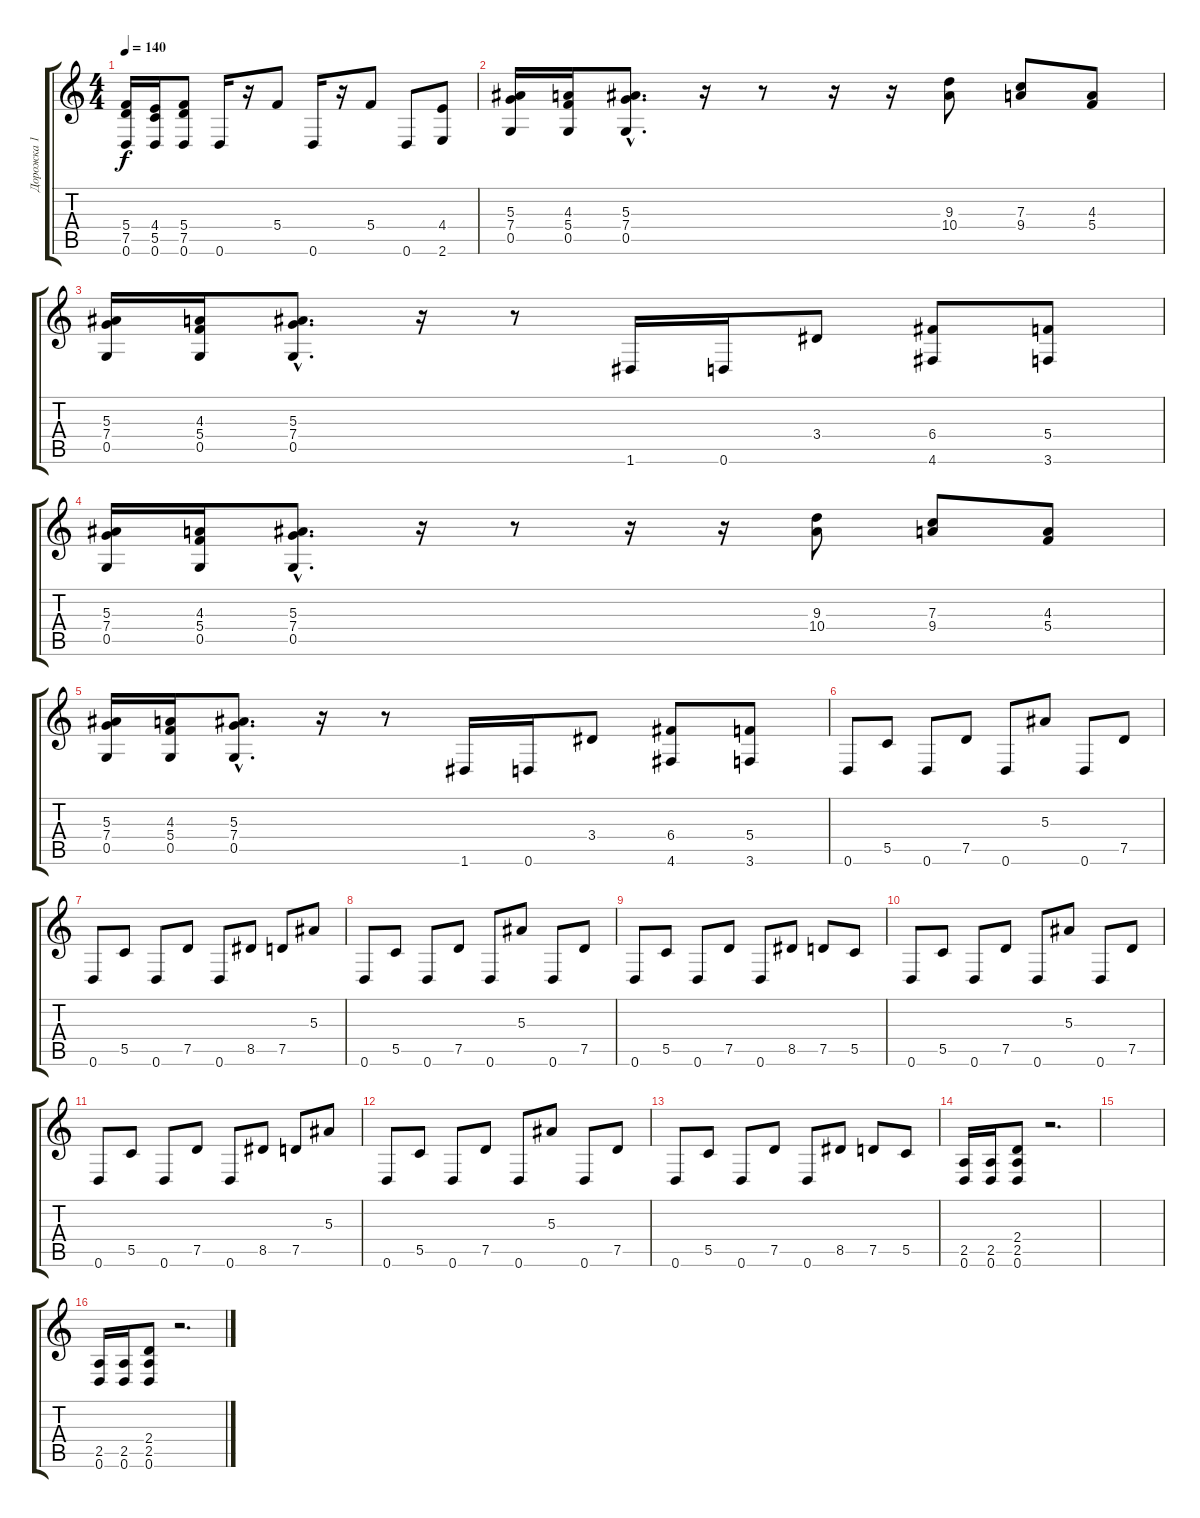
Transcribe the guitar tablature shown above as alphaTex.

\track ("Дорожка 1" "Дорожка 1") {instrument distortionguitar}
\staff {score tabs}
\tuning (D4 A3 F3 C3 G2 D2) {hide}
\ts (4 4)
\tempo 140
\clef g2
\ks c
(5.4 7.5 0.6).16{dy f} (4.4 5.5 0.6).16 (5.4 7.5 0.6).8 0.6.16 r.16 5.4.8 0.6.16 r.16 5.4.8 0.6.8 (4.4 2.6).8 |
(5.3 7.4 0.5).16 (4.3 5.4 0.5).16 (5.3{hac} 7.4{hac} 0.5{hac}).8{d} r.16 r.8 r.16 r.16 (9.3 10.4).8 (7.3 9.4).8 (4.3 5.4).8 |
(5.3 7.4 0.5).16 (4.3 5.4 0.5).16 (5.3{hac} 7.4{hac} 0.5{hac}).8{d} r.16 r.8 1.6.16 0.6.16 3.4.8 (6.4 4.6).8 (5.4 3.6).8 |
(5.3 7.4 0.5).16 (4.3 5.4 0.5).16 (5.3{hac} 7.4{hac} 0.5{hac}).8{d} r.16 r.8 r.16 r.16 (9.3 10.4).8 (7.3 9.4).8 (4.3 5.4).8 |
(5.3 7.4 0.5).16 (4.3 5.4 0.5).16 (5.3{hac} 7.4{hac} 0.5{hac}).8{d} r.16 r.8 1.6.16 0.6.16 3.4.8 (6.4 4.6).8 (5.4 3.6).8 |
0.6.8 5.5.8 0.6.8 7.5.8 0.6.8 5.3.8 0.6.8 7.5.8 |
0.6.8 5.5.8 0.6.8 7.5.8 0.6.8 8.5.8 7.5.8 5.3.8 |
0.6.8 5.5.8 0.6.8 7.5.8 0.6.8 5.3.8 0.6.8 7.5.8 |
0.6.8 5.5.8 0.6.8 7.5.8 0.6.8 8.5.8 7.5.8 5.5.8 |
0.6.8 5.5.8 0.6.8 7.5.8 0.6.8 5.3.8 0.6.8 7.5.8 |
0.6.8 5.5.8 0.6.8 7.5.8 0.6.8 8.5.8 7.5.8 5.3.8 |
0.6.8 5.5.8 0.6.8 7.5.8 0.6.8 5.3.8 0.6.8 7.5.8 |
0.6.8 5.5.8 0.6.8 7.5.8 0.6.8 8.5.8 7.5.8 5.5.8 |
(2.5 0.6).16 (2.5 0.6).16 (2.4 2.5 0.6).8 r.2{d} |
|
(2.5 0.6).16 (2.5 0.6).16 (2.4 2.5 0.6).8 r.2{d}
